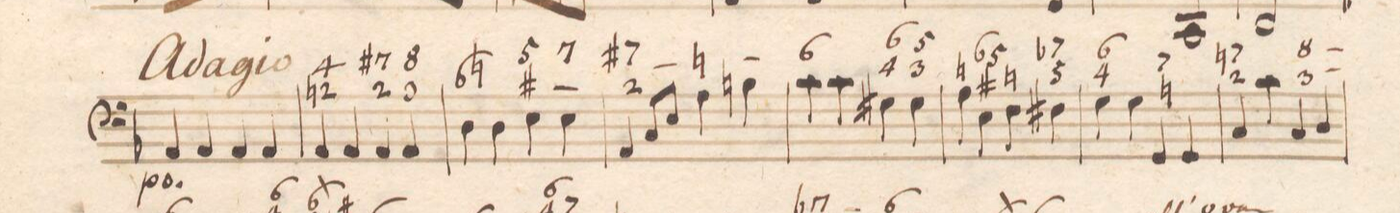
**kern	**fb	**dynam
*I"Organo	*	*
*clefF4	*	*
*k[b-]	*	*
*met(c)	*	*
*M4/4	*	*
4AA/	.	p
4AA/	.	.
4AA/	.	.
4AA/	.	.
=26	=26	=26
4AA/	4 2n	.
4AA/	.	.
4AA/	7# 2	.
4AA/	8 3	.
=27	=27	=27
4D\	6n	.
4D\	.	.
4E\	5 #_	.
4E\	7 _	.
=28	=28	=28
4AA/	7#_ 2	.
8C/L	.	.
8E/J	.	.
4A\	n_	.
4Bn\	.	.
=29	=29	=29
4c\	6	.
4c\	.	.
4G#X\	6 4	.
4G#\	5 3	.
=30	=30	=30
4A\	n	.
4E\	6 5 #	.
4F\	n	.
4F#X\	7- 5	.
=31	=31	=31
4G\	6 4	.
4G\	.	.
4GG/	7 n	.
4GG/	.	.
=32	=32	=32
4C/	7n 2	.
4c\	.	.
4C/	8_ 3_	.
4D/	.	.
=33	=33	=33
*-	*-	*-
